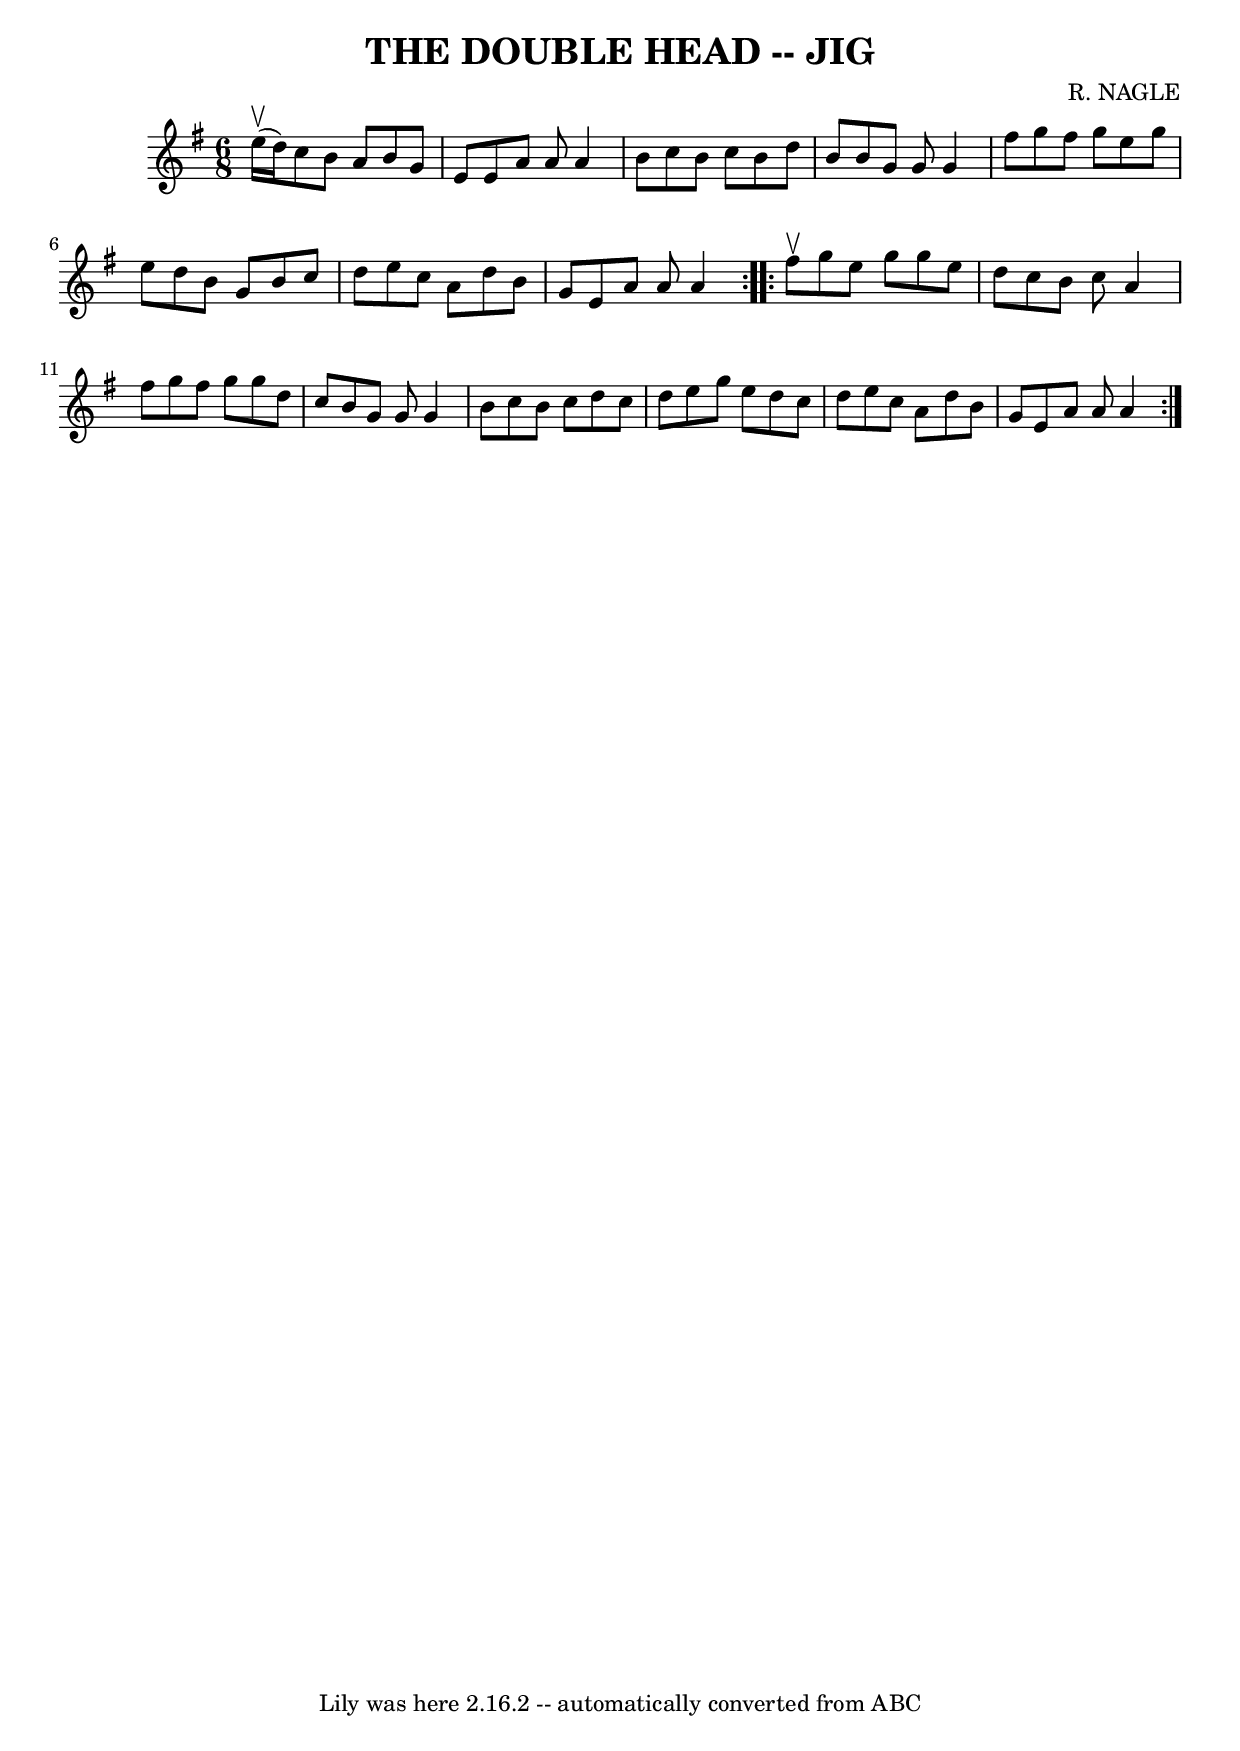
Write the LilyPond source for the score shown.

\version "2.16.2"
\include "Mammoth.ily"
\header {
  %% book = "Ryan's Mammoth Collection of Fiddle Tunes"
  composer = "R. NAGLE"
  crossRefNumber = "1"
  footnotes = ""
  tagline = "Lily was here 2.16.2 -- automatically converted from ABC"
  title = "THE DOUBLE HEAD -- JIG"

}
voicedefault =  {



  \repeat volta 2 {

    \time 6/8 
    \key a \dorian
    e''16 (^\upbow d''16)       |
    c''8   
    b'8 a'8 b'8 g'8 e'8    |
    e'8 a'8 a'8 a'4 b'8   |
    c''8 b'8 c''8 b'8 d''8 b'8    |
    b'8 g'8 
    g'8 g'4 fis''8        |
    g''8 fis''8 g''8 e''8    
    g''8 e''8    |
    d''8 b'8 g'8 b'8 c''8 d''8     |
    e''8 c''8 a'8 d''8 b'8 g'8    |
    e'8 a'8   
    a'8 a'4    
  }     
  \repeat volta 2 {
    fis''8^\upbow       |
    g''8   
    e''8 g''8 g''8 e''8 d''8    |
    c''8 b'8 c''8 a'4  
    fis''8    |
    g''8 fis''8 g''8 g''8 d''8 c''8     |
    b'8 g'8 g'8 g'4 b'8        |
    c''8 b'8    
    c''8 d''8 c''8 d''8    |
    e''8 g''8 e''8 d''8 c''8 
    d''8    |
    e''8 c''8 a'8 d''8 b'8 g'8    |
    
    e'8 a'8 a'8 a'4    
  }   

}

\score{
  <<

    \context Staff="default"
    {
      \voicedefault 
      
    }

  >>
  \layout {
    
  }
  \midi {
  }

}
